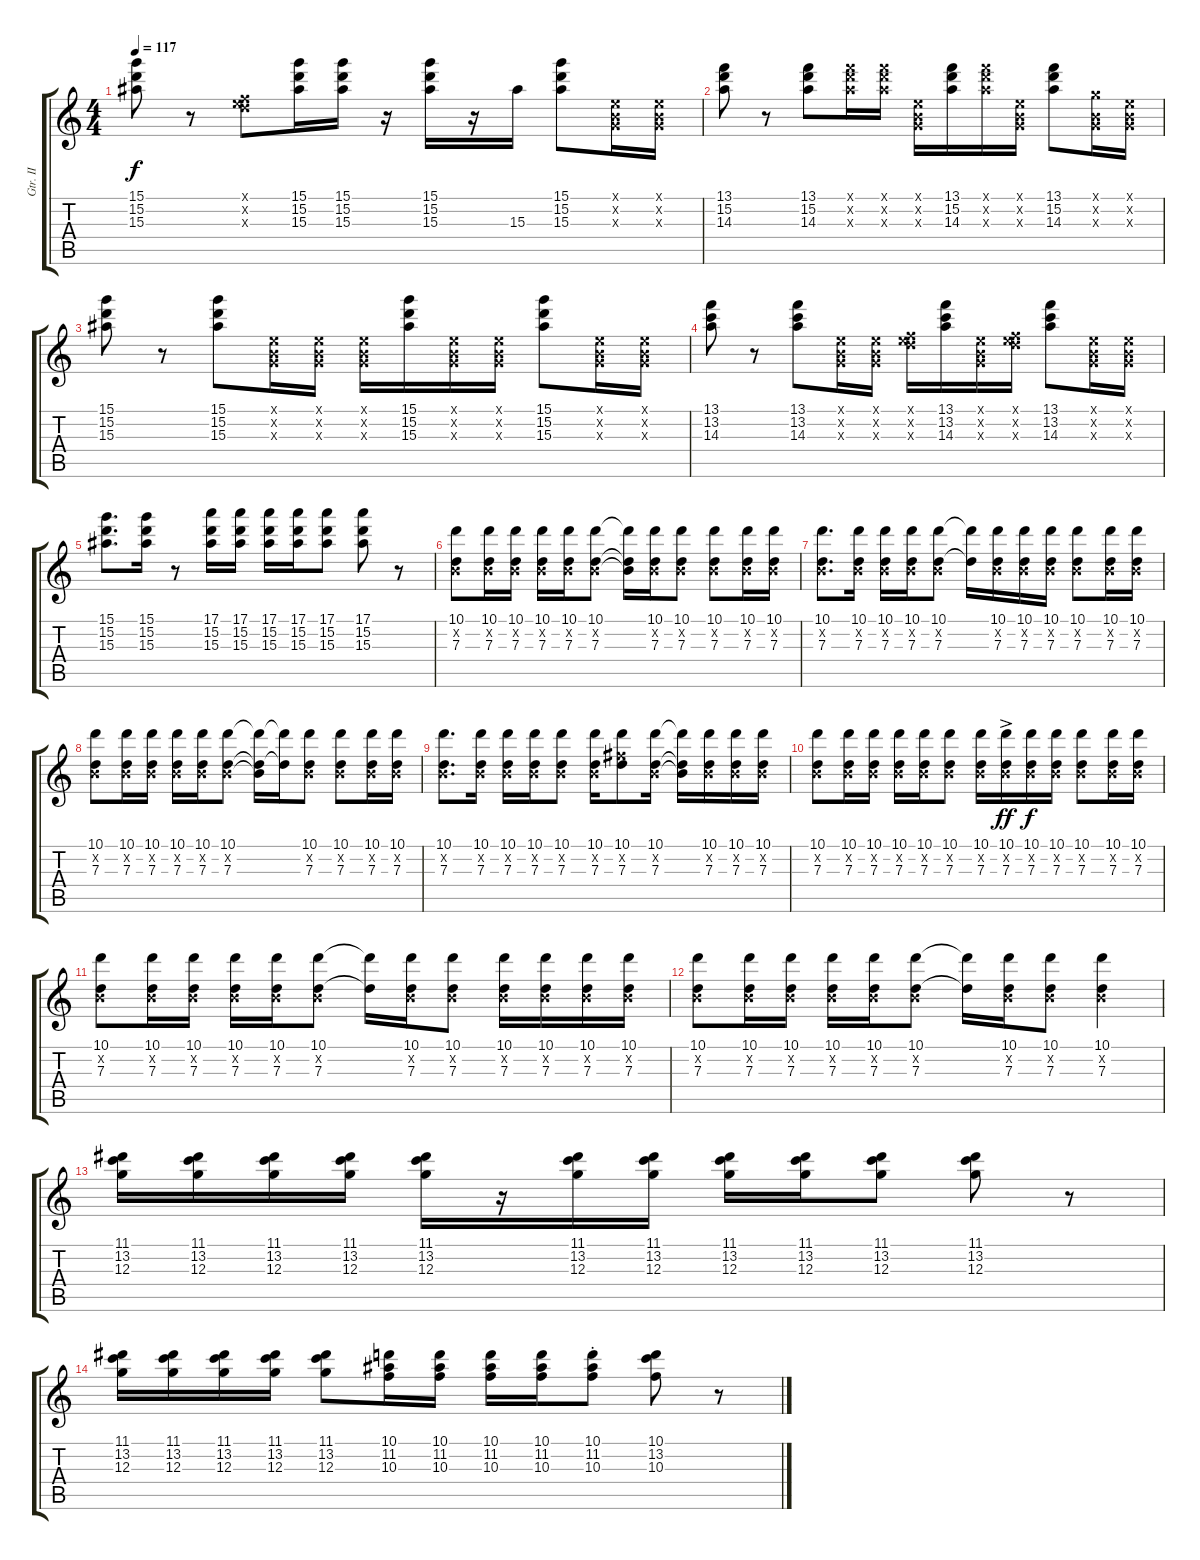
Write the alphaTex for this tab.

\track ("Gtr. II" "Gtr. II") {instrument electricguitarclean}
\staff {score tabs}
\tuning (E4 B3 G3 D3 A2 E2) {hide}
\ts (4 4)
\tempo 117
\clef g2
\ks c
(15.1 15.2 15.3).8{dy f} r.8 (0.1{x} 6.2{x} 7.3{x}).8 (15.1 15.2 15.3).16 (15.1 15.2 15.3).16 r.16 (15.1 15.2 15.3).16 r.16 15.3.16 (15.1 15.2 15.3).8 (0.1{x} 0.2{x} 0.3{x}).16 (0.1{x} 0.2{x} 0.3{x}).16 |
(13.1 15.2 14.3).8 r.8 (13.1 15.2 14.3).8 (13.1{x} 15.2{x} 14.3{x}).16 (13.1{x} 15.2{x} 14.3{x}).16 (0.1{x} 0.2{x} 0.3{x}).16 (13.1 15.2 14.3).16 (13.1{x} 15.2{x} 14.3{x}).16 (0.1{x} 0.2{x} 0.3{x}).16 (13.1 15.2 14.3).8 (3.1{x} 0.2{x} 0.3{x}).16 (0.1{x} 0.2{x} 0.3{x}).16 |
(15.1 15.2 15.3).8 r.8 (15.1 15.2 15.3).8 (0.1{x} 0.2{x} 0.3{x}).16 (0.1{x} 0.2{x} 0.3{x}).16 (0.1{x} 0.2{x} 0.3{x}).16 (15.1 15.2 15.3).16 (0.1{x} 0.2{x} 0.3{x}).16 (0.1{x} 0.2{x} 0.3{x}).16 (15.1 15.2 15.3).8 (0.1{x} 0.2{x} 0.3{x}).16 (0.1{x} 0.2{x} 0.3{x}).16 |
(13.1 13.2 14.3).8 r.8 (13.1 13.2 14.3).8 (0.1{x} 0.2{x} 0.3{x}).16 (0.1{x} 0.2{x} 0.3{x}).16 (0.1{x} 6.2{x} 7.3{x}).16 (13.1 13.2 14.3).16 (0.1{x} 0.2{x} 0.3{x}).16 (0.1{x} 6.2{x} 7.3{x}).16 (13.1 13.2 14.3).8 (0.1{x} 0.2{x} 0.3{x}).16 (0.1{x} 0.2{x} 0.3{x}).16 |
(15.1 15.2 15.3).8{d} (15.1 15.2 15.3).16 r.8 (17.1 15.2 15.3).16 (17.1 15.2 15.3).16 (17.1 15.2 15.3).16 (17.1 15.2 15.3).16 (17.1 15.2 15.3).8 (17.1 15.2 15.3).8 r.8 |
(10.1 0.2{x} 7.3).8 (10.1 0.2{x} 7.3).16 (10.1 0.2{x} 7.3).16 (10.1 0.2{x} 7.3).16 (10.1 0.2{x} 7.3).16 (10.1 0.2{x} 7.3).8 (10.1{t} 0.2{t} 7.3{t}).16 (10.1 0.2{x} 7.3).16 (10.1 0.2{x} 7.3).8 (10.1 0.2{x} 7.3).8 (10.1 0.2{x} 7.3).16 (10.1 0.2{x} 7.3).16 |
(10.1 0.2{x} 7.3).8{d} (10.1 0.2{x} 7.3).16 (10.1 0.2{x} 7.3).16 (10.1 0.2{x} 7.3).16 (10.1 0.2{x} 7.3).8 (10.1{t} 7.3{t}).16 (10.1 0.2{x} 7.3).16 (10.1 0.2{x} 7.3).16 (10.1 0.2{x} 7.3).16 (10.1 0.2{x} 7.3).8 (10.1 0.2{x} 7.3).16 (10.1 0.2{x} 7.3).16 |
(10.1 0.2{x} 7.3).8 (10.1 0.2{x} 7.3).16 (10.1 0.2{x} 7.3).16 (10.1 0.2{x} 7.3).16 (10.1 0.2{x} 7.3).16 (10.1 0.2{x} 7.3).8 (10.1{t} 0.2{t} 7.3{t}).16 (10.1{t} 7.3{t}).16 (10.1 0.2{x} 7.3).8 (10.1 0.2{x} 7.3).8 (10.1 0.2{x} 7.3).16 (10.1 0.2{x} 7.3).16 |
(10.1 0.2{x} 7.3).8{d} (10.1 0.2{x} 7.3).16 (10.1 0.2{x} 7.3).16 (10.1 0.2{x} 7.3).16 (10.1 0.2{x} 7.3).8 (10.1 0.2{x} 7.3).16 (10.1 7.2{x} 7.3).8 (10.1 0.2{x} 7.3).16 (10.1{t} 0.2{t} 7.3{t}).16 (10.1 0.2{x} 7.3).16 (10.1 0.2{x} 7.3).16 (10.1 0.2{x} 7.3).16 |
(10.1 0.2{x} 7.3).8 (10.1 0.2{x} 7.3).16 (10.1 0.2{x} 7.3).16 (10.1 0.2{x} 7.3).16 (10.1 0.2{x} 7.3).16 (10.1 0.2{x} 7.3).8 (10.1 0.2{x} 7.3).16 (10.1{ac} 0.2{ac x} 7.3{ac}).16{dy ff} (10.1 0.2{x} 7.3).16{dy f} (10.1 0.2{x} 7.3).16 (10.1 0.2{x} 7.3).8 (10.1 0.2{x} 7.3).16 (10.1 0.2{x} 7.3).16 |
(10.1 0.2{x} 7.3).8 (10.1 0.2{x} 7.3).16 (10.1 0.2{x} 7.3).16 (10.1 0.2{x} 7.3).16 (10.1 0.2{x} 7.3).16 (10.1 0.2{x} 7.3).8 (10.1{t} 7.3{t}).16 (10.1 0.2{x} 7.3).16 (10.1 0.2{x} 7.3).8 (10.1 0.2{x} 7.3).16 (10.1 0.2{x} 7.3).16 (10.1 0.2{x} 7.3).16 (10.1 0.2{x} 7.3).16 |
(10.1 0.2{x} 7.3).8 (10.1 0.2{x} 7.3).16 (10.1 0.2{x} 7.3).16 (10.1 0.2{x} 7.3).16 (10.1 0.2{x} 7.3).16 (10.1 0.2{x} 7.3).8 (10.1{t} 7.3{t}).16 (10.1 0.2{x} 7.3).16 (10.1 0.2{x} 7.3).8 (10.1 0.2{x} 7.3).4 |
(11.1 13.2 12.3).16 (11.1 13.2 12.3).16 (11.1 13.2 12.3).16 (11.1 13.2 12.3).16 (11.1 13.2 12.3).16 r.16 (11.1 13.2 12.3).16 (11.1 13.2 12.3).16 (11.1 13.2 12.3).16 (11.1 13.2 12.3).16 (11.1 13.2 12.3).8 (11.1 13.2 12.3).8 r.8 |
(11.1 13.2 12.3).16 (11.1 13.2 12.3).16 (11.1 13.2 12.3).16 (11.1 13.2 12.3).16 (11.1 13.2 12.3).8 (10.1 11.2 10.3).16 (10.1 11.2 10.3).16 (10.1 11.2 10.3).16 (10.1 11.2 10.3).16 (10.1{st} 11.2{st} 10.3{st}).8 (10.1 13.2 10.3).8 r.8
